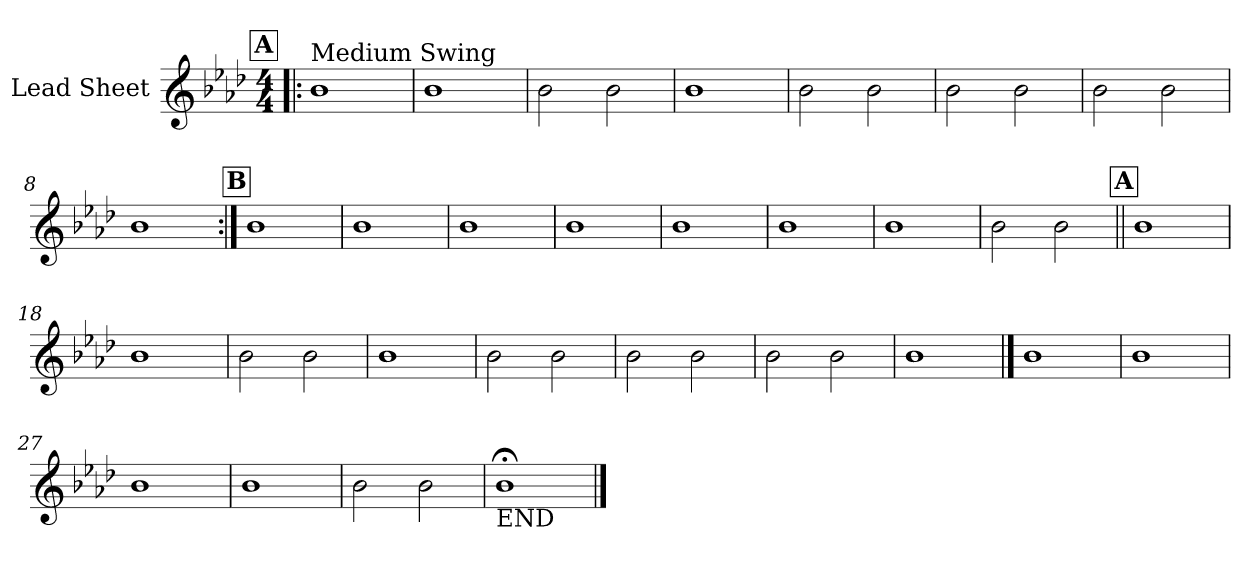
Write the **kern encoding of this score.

**kern
*part1
*staff1
*I"Lead Sheet
*clefG2
*k[b-e-a-d-]
*f:
*M4/4
!!LO:REH:place=s1:a:fs=14:t=A
=1!|:
!LO:TX:a:t=Medium Swing
1b-
=2
1b-
=3
2b-\
2b-\
=4
1b-
!!LO:LB:g=z
=5
2b-\
2b-\
=6
2b-\
2b-\
=7
2b-\
2b-\
=8
1b-
!!LO:LB:g=z
!!LO:REH:place=s1:a:fs=14:t=B
=9:|!
1b-
=10
1b-
=11
1b-
=12
1b-
!!LO:LB:g=z
=13
1b-
=14
1b-
=15
1b-
=16
2b-\
2b-\
!!LO:LB:g=z
!!LO:REH:place=s1:a:fs=14:t=A
=17||
1b-
=18
1b-
=19
2b-\
2b-\
=20
1b-
!!LO:LB:g=z
=21
2b-\
2b-\
=22
2b-\
2b-\
=23
2b-\
2b-\
=24
1b-
!!LO:LB:g=z
==25
1b-
=26
1b-
=27
1b-
=28
1b-
!!LO:LB:g=z
=29
2b-\
2b-\
=30
!LO:TX:b:t=END
1b-;<
==
*-
